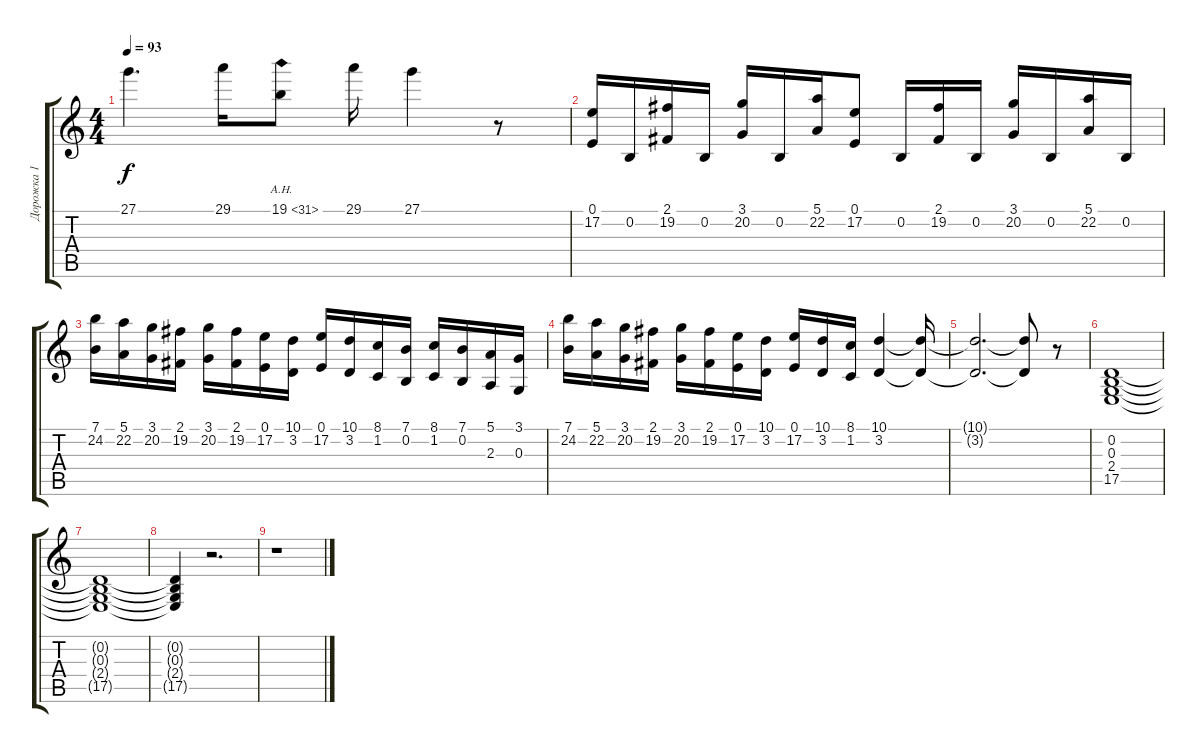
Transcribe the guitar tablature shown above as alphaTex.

\track ("Дорожка 1" "Дорожка 1") {instrument stringensemble1}
\staff {score tabs}
\tuning (E4 B3 G3 D3 A2 E2) {hide}
\ts (4 4)
\tempo 93
\clef g2
\ks c
27.1.4{d dy f} 29.1.16 19.1{ah 12}.8 29.1.16 27.1.4 r.8 |
(0.1 17.2).16 0.2.16 (2.1 19.2).16 0.2.16 (3.1 20.2).16 0.2.16 (5.1 22.2).16 (0.1 17.2).8 0.2.16 (2.1 19.2).16 0.2.16 (3.1 20.2).16 0.2.16 (5.1 22.2).16 0.2.16 |
(7.1 24.2).16 (5.1 22.2).16 (3.1 20.2).16 (2.1 19.2).16 (3.1 20.2).16 (2.1 19.2).16 (0.1 17.2).16 (10.1 3.2).16 (0.1 17.2).16 (10.1 3.2).16 (8.1 1.2).16 (7.1 0.2).16 (8.1 1.2).16 (7.1 0.2).16 (5.1 2.3).16 (3.1 0.3).16 |
(7.1 24.2).16 (5.1 22.2).16 (3.1 20.2).16 (2.1 19.2).16 (3.1 20.2).16 (2.1 19.2).16 (0.1 17.2).16 (10.1 3.2).16 (0.1 17.2).16 (10.1 3.2).16 (8.1 1.2).16 (10.1 3.2).4 (10.1{t} 3.2{t}).16 |
(10.1{t} 3.2{t}).2{d} (10.1{t} 3.2{t}).8 r.8 |
(0.2 0.3 2.4 17.5).1 |
(0.2{t} 0.3{t} 2.4{t} 17.5{t}).1 |
(0.2{t} 0.3{t} 2.4{t} 17.5{t}).4 r.2{d} |
r.1
